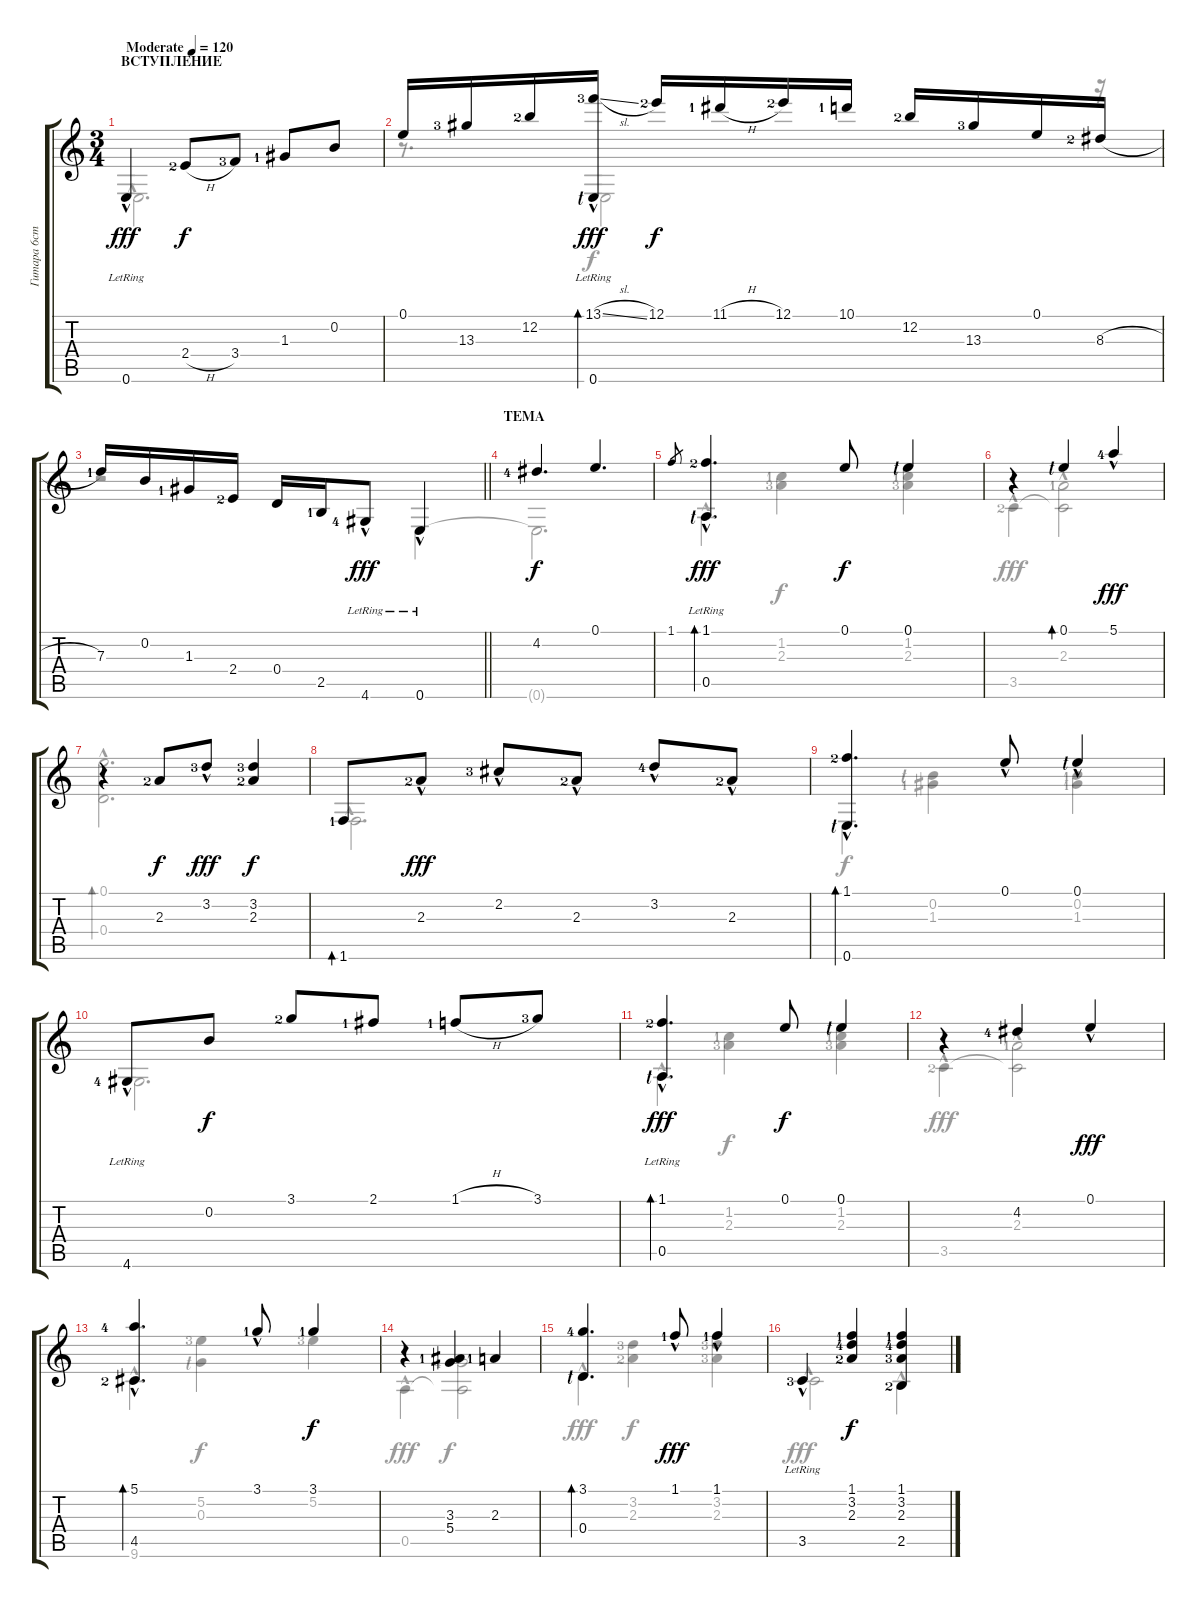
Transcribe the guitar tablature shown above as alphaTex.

\track ("Гитара 6стр." "Гитара 6ст") {instrument acousticguitarnylon}
\staff {score tabs}
\tuning (E4 B3 G3 D3 A2 E2) {hide}
\voice
\ts (3 4)
\section ("" "ВСТУПЛЕНИЕ")
\tempo (120 "Moderate")
\clef g2
\ks aminor
0.6{hac lr}.4{dy fff instrument acousticguitarnylon} 2.4{h lf 3}.8{dy f} 3.4{lf 4}.8 1.3{lf 2}.8 0.2.8 |
0.1.16 13.3{lf 4}.16 12.2{lf 3}.16 (13.1{sl lr lf 4} 0.6{hac lr lf 1}).16{bd 480 dy fff} 12.1{lf 3}.16{dy f} 11.1{h lf 2}.16 12.1{lf 3}.16 10.1{lf 2}.16 12.2{lf 3}.16 13.3{lf 4}.16 0.1.16 8.3{h lf 3}.16 |
\barLineRight lightlight
7.3{lf 2}.16 0.2.16 1.3{lf 2}.16 2.4{lf 3}.16 0.4.16 2.5{lf 2}.16 4.6{hac lr lf 5}.8{dy fff} 0.6{hac lr}.4 |
\section ("" "ТЕМА")
4.2{lf 5}.4{d dy f} 0.1.4{d} |
1.1.8{gr} (1.1{lf 3} 0.5{hac lr lf 1}).4{d bd 480 dy fff} 0.1.8{dy f} 0.1{lf 1}.4 |
r.4 0.1{lf 1}.4{bd 480} 5.1{hac lf 5}.4{dy fff} |
r.4 2.3{lf 3}.8{dy f} 3.2{hac lf 4}.8{dy fff} (3.2{lf 4} 2.3{lf 3}).4{dy f} |
1.6{lf 2}.8{bd 480} 2.3{hac lf 3}.8{dy fff} 2.2{hac lf 4}.8 2.3{hac lf 3}.8 3.2{hac lf 5}.8 2.3{hac lf 3}.8 |
(1.1{hac lf 3} 0.6{hac lf 1}).4{d bd 480} 0.1{hac}.8 0.1{hac lf 1}.4 |
4.6{hac lr lf 5}.8 0.2.8{dy f} 3.1{lf 3}.8 2.1{lf 2}.8 1.1{h lf 2}.8 3.1{lf 4}.8 |
(1.1{lf 3} 0.5{hac lr lf 1}).4{d bd 480 dy fff} 0.1.8{dy f} 0.1{lf 1}.4 |
r.4 4.2{lf 5}.4 0.1{hac}.4{dy fff} |
(5.1{hac lf 5} 4.5{hac lf 3}).4{d bd 480} 3.1{hac lf 2}.8 3.1{lf 2}.4{dy f} |
r.4 (3.3{lf 2} 5.4).4 2.3{lf 2}.4 |
(3.1{lf 5} 0.4{lf 1}).4{d bd 480} 1.1{hac lf 2}.8{dy fff} 1.1{hac lf 2}.4 |
3.5{hac lr lf 4}.4 (1.1{lf 2} 3.2{lf 5} 2.3{lf 3}).4{dy f} (1.1{lf 2} 3.2{lf 5} 2.3{lf 4} 2.5{lf 3}).4
\voice
\clef g2
\ottava regular
\simile none
\ks aminor
0.6{hac}.2{d dy fff} |
r.8{d} 0.6.2{dy f} r.16 |
\barLineRight lightlight
r.2 0.6.4 |
0.6{t}.2{d} |
0.5{hac}.4{dy fff} (1.2{lf 2} 2.3{lf 4}).4{dy f} (0.1 1.2{lf 2} 2.3{lf 4}).4 |
3.5{hac lf 3}.4{dy fff} (2.3{hac lf 2} 3.5{t}).2 |
(0.1{hac} 0.4{hac}).2{d bd 480} |
1.6{hac}.2{d} |
0.6.4{dy f} (0.2{lf 1} 1.3{lf 2}).4 (0.2{lf 2} 1.3{lf 2}).4 |
4.6.2{d} |
0.5{hac}.4{dy fff} (1.2{lf 2} 2.3{lf 4}).4{dy f} (0.1 1.2{lf 2} 2.3{lf 4}).4 |
3.5{hac lf 3}.4{dy fff} (2.3{hac lf 2} 3.5{t}).2 |
9.6{hac}.4 (5.2{lf 4} 0.3{lf 1}).4{dy f} 5.2{lf 4}.4 |
0.5{hac}.4{dy fff} (5.4{lf 5} 0.5{t}).2{dy f} |
0.4{hac}.4{dy fff} (3.2{lf 4} 2.3{lf 3}).4{dy f} (1.1 3.2{lf 4} 2.3{lf 4}).4 |
3.5{hac}.2{dy fff} 2.5{hac}.4
